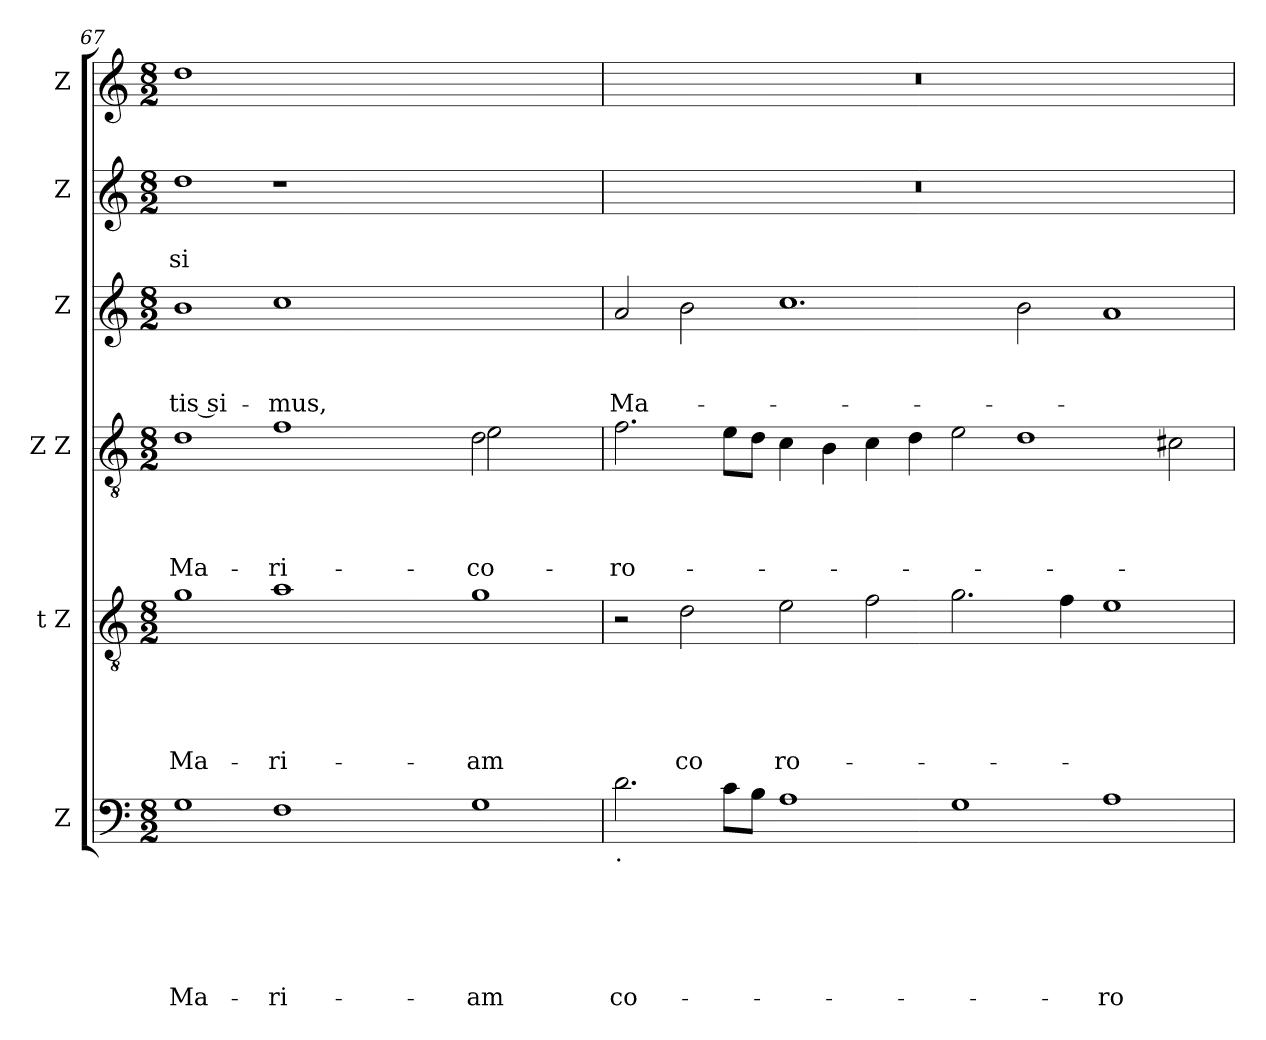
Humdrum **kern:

**kern	**text	**text	**text	**text	**text	**text	**kern	**text	**text	**text	**text	**text	**kern	**text	**text	**text	**text	**kern	**text	**text	**text	**kern	**text	**text	**kern	**text
*part6	*part6	*part6	*part6	*part6	*part6	*part6	*part5	*part5	*part5	*part5	*part5	*part5	*part4	*part4	*part4	*part4	*part4	*part3	*part3	*part3	*part3	*part2	*part2	*part2	*part1	*part1
*staff6	*staff6	*staff6	*staff6	*staff6	*staff6	*staff6	*staff5	*staff5	*staff5	*staff5	*staff5	*staff5	*staff4	*staff4	*staff4	*staff4	*staff4	*staff3	*staff3	*staff3	*staff3	*staff2	*staff2	*staff2	*staff1	*staff1
*I"Z	*	*	*	*	*	*	*I"t Z	*	*	*	*	*	*I"Z Z	*	*	*	*	*I"Z	*	*	*	*I"Z	*	*	*I"Z	*
*clefF4	*	*	*	*	*	*	*clefGv2	*	*	*	*	*	*clefGv2	*	*	*	*	*clefG2	*	*	*	*clefG2	*	*	*clefG2	*
*k[]	*	*	*	*	*	*	*k[]	*	*	*	*	*	*k[]	*	*	*	*	*k[]	*	*	*	*k[]	*	*	*k[]	*
*C:	*	*	*	*	*	*	*C:	*	*	*	*	*	*C:	*	*	*	*	*C:	*	*	*	*C:	*	*	*C:	*
*M8/2	*	*	*	*	*	*	*M8/2	*	*	*	*	*	*M8/2	*	*	*	*	*M8/2	*	*	*	*M8/2	*	*	*M8/2	*
=67	=67	=67	=67	=67	=67	=67	=67	=67	=67	=67	=67	=67	=67	=67	=67	=67	=67	=67	=67	=67	=67	=67	=67	=67	=67	=67
!	!	!	!	!	!	!LO:LY:b	!	!	!	!	!	!LO:LY:b	!	!	!	!	!LO:LY:b	!	!	!	!LO:LY:b	!	!	!LO:LY:b	!	!
*	*	*	*	*	*	*	*	*	*	*	*	*	*^	*	*	*	*	*	*	*	*	*	*	*	*	*
1G	.	.	.	.	.	Ma-	1g	.	.	.	.	Ma-	1d	0.ryy	.	.	.	Ma-	1b	.	.	-tis si-	1dd	.	-si-	1dd	.
!	!	!	!	!	!	!LO:LY:b	!	!	!	!	!	!LO:LY:b	!	!	!	!	!	!LO:LY:b	!	!	!	!LO:LY:b	!	!	!	!	!
1F	.	.	.	.	.	-ri-	1a	.	.	.	.	-ri-	1f	.	.	.	.	-ri-	1cc	.	.	-mus,	1r	.	.	0.ryy	.
1ryy	.	.	.	.	.	.	1ryy	.	.	.	.	.	1ryy	.	.	.	.	.	0ryy	.	.	.	0ryy	.	.	.	.
!	!	!	!	!	!	!LO:LY:b	!	!	!	!	!	!LO:LY:b	!	!	!	!	!	!LO:LY:b	!	!	!	!	!	!	!	!	!
!	!	!	!	!	!	!	!	!	!	!	!	!	!	!	!	!	!	!LO:LY:b	!	!	!	!	!	!	!	!	!
1G	.	.	.	.	.	-am	1g	.	.	.	.	-am	2d\	2e\	.	.	.	co-	.	.	.	.	.	.	.	.	.
.	.	.	.	.	.	.	.	.	.	.	.	.	2ryy	2ryy	.	.	.	.	.	.	.	.	.	.	.	.	.
!!LO:LB:g=z
=68	=68	=68	=68	=68	=68	=68	=68	=68	=68	=68	=68	=68	=68	=68	=68	=68	=68	=68	=68	=68	=68	=68	=68	=68	=68	=68	=68
!LO:TX:b:t=.	!	!	!	!	!	!	!	!	!	!	!	!	!	!	!	!	!	!	!	!	!	!	!	!	!	!	!
!	!	!	!	!	!	!LO:LY:b	!	!	!	!	!	!	!	!	!	!	!	!LO:LY:b	!	!	!	!LO:LY:b	!	!	!	!	!
*	*	*	*	*	*	*	*	*	*	*	*	*	*v	*v	*	*	*	*	*	*	*	*	*	*	*	*	*
2.d\	.	.	.	.	.	co-	2r	.	.	.	.	.	2.f\	.	.	.	-ro-	2a/	.	.	Ma-	00r	.	.	00r	.
!	!	!	!	!	!	!	!	!	!	!	!	!LO:LY:b	!	!	!	!	!	!	!	!	!	!	!	!	!	!
.	.	.	.	.	.	.	2d\	.	.	.	.	co	.	.	.	.	.	2b\	.	.	.	.	.	.	.	.
8c\L	.	.	.	.	.	.	.	.	.	.	.	.	8e\L	.	.	.	.	.	.	.	.	.	.	.	.	.
8B\J	.	.	.	.	.	.	.	.	.	.	.	.	8d\J	.	.	.	.	.	.	.	.	.	.	.	.	.
!	!	!	!	!	!	!	!	!	!	!	!	!LO:LY:b	!	!	!	!	!	!	!	!	!	!	!	!	!	!
1A	.	.	.	.	.	.	2e\	.	.	.	.	ro-	4c\	.	.	.	.	1.cc	.	.	.	.	.	.	.	.
.	.	.	.	.	.	.	.	.	.	.	.	.	4B\	.	.	.	.	.	.	.	.	.	.	.	.	.
.	.	.	.	.	.	.	2f\	.	.	.	.	.	4c\	.	.	.	.	.	.	.	.	.	.	.	.	.
.	.	.	.	.	.	.	.	.	.	.	.	.	4d\	.	.	.	.	.	.	.	.	.	.	.	.	.
1G	.	.	.	.	.	.	2.g\	.	.	.	.	.	2e\	.	.	.	.	.	.	.	.	.	.	.	.	.
.	.	.	.	.	.	.	.	.	.	.	.	.	1d	.	.	.	.	2b\	.	.	.	.	.	.	.	.
.	.	.	.	.	.	.	4f\	.	.	.	.	.	.	.	.	.	.	.	.	.	.	.	.	.	.	.
!	!	!	!	!	!	!LO:LY:b	!	!	!	!	!	!	!	!	!	!	!	!	!	!	!	!	!	!	!	!
1A	.	.	.	.	.	-ro-	1e	.	.	.	.	.	.	.	.	.	.	1a	.	.	.	.	.	.	.	.
.	.	.	.	.	.	.	.	.	.	.	.	.	2c#\	.	.	.	.	.	.	.	.	.	.	.	.	.
=	=	=	=	=	=	=	=	=	=	=	=	=	=	=	=	=	=	=	=	=	=	=	=	=	=	=
*-	*-	*-	*-	*-	*-	*-	*-	*-	*-	*-	*-	*-	*-	*-	*-	*-	*-	*-	*-	*-	*-	*-	*-	*-	*-	*-
